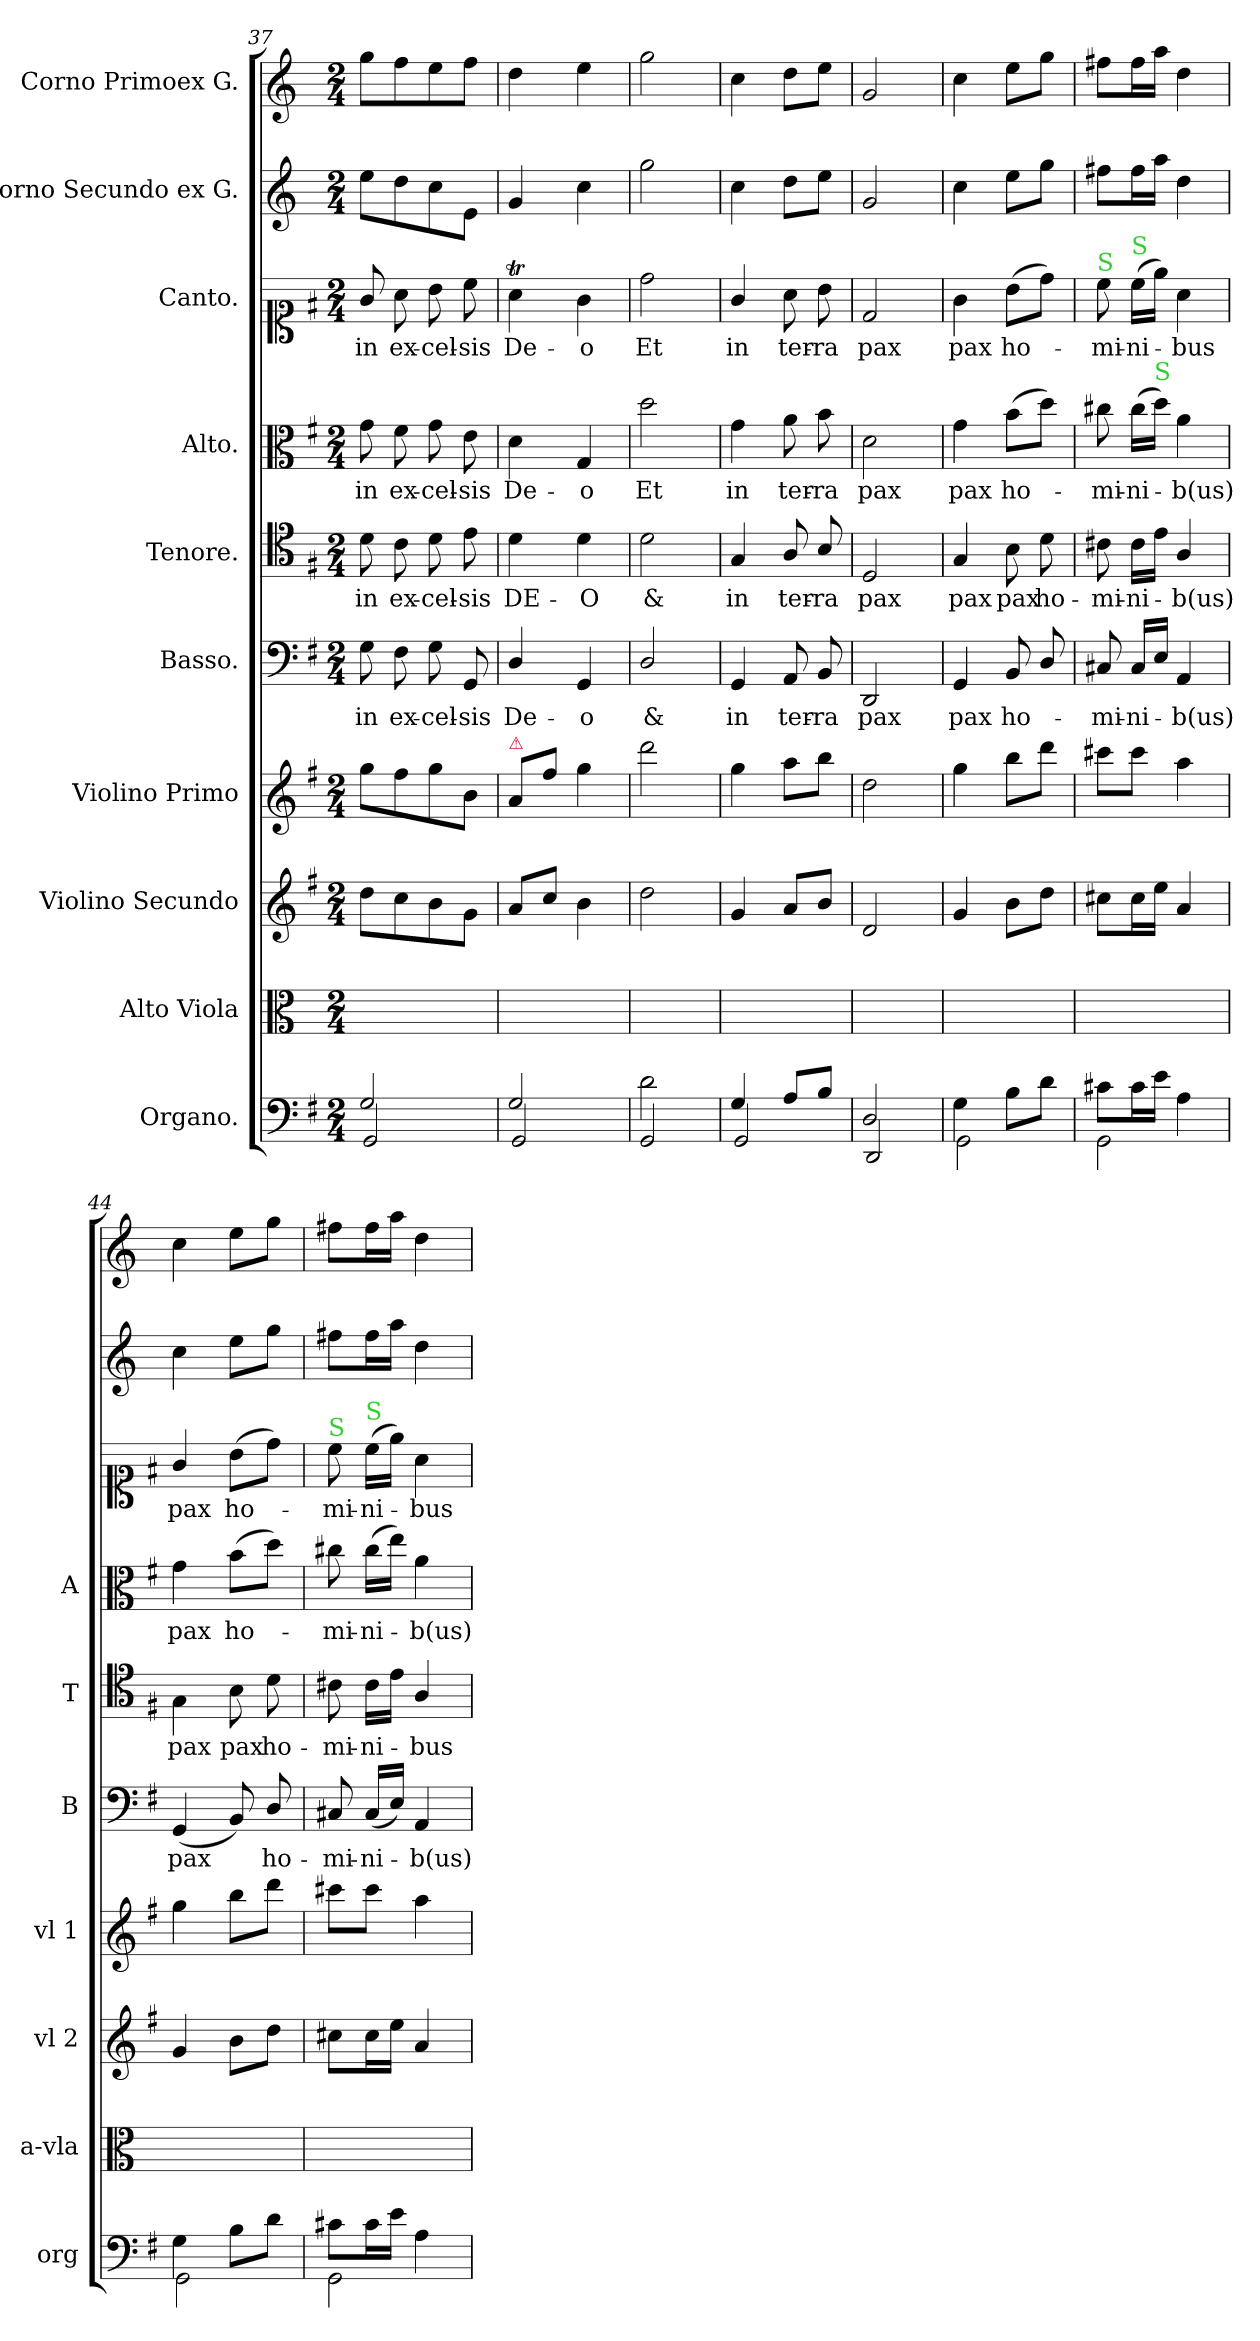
**kern	**kern	**kern	**kern	**kern	**text	**kern	**text	**kern	**text	**kern	**text	**kern	**kern
*part10	*part9	*part8	*part7	*part6	*part6	*part5	*part5	*part4	*part4	*part3	*part3	*part2	*part1
*staff10	*staff9	*staff8	*staff7	*staff6	*staff6	*staff5	*staff5	*staff4	*staff4	*staff3	*staff3	*staff2	*staff1
*I"Organo.	*I"Alto Viola	*I"Violino Secundo	*I"Violino Primo	*I"Basso.	*	*I"Tenore.	*	*I"Alto.	*	*I"Canto.	*	*I"Corno Secundo ex G.	*I"Corno Primoex G.
*I'org	*I'a-vla	*I'vl 2	*I'vl 1	*I'B	*	*I'T	*	*I'A	*	*	*	*	*
*clefF4	*clefC3	*clefG2	*clefG2	*clefF4	*	*clefC4	*	*clefC3	*	*clefC1	*	*clefG2	*clefG2
*	*	*	*	*	*	*	*	*	*	*	*	*ITrd3c5	*ITrd3c5
*k[f#]	*k[]	*k[f#]	*k[f#]	*k[f#]	*	*k[f#]	*	*k[f#]	*	*k[f#]	*	*k[f#]	*k[f#]
*M2/4	*M2/4	*M2/4	*M2/4	*M2/4	*	*M2/4	*	*M2/4	*	*M2/4	*	*M2/4	*M2/4
=37	=37	=37	=37	=37	=37	=37	=37	=37	=37	=37	=37	=37	=37
*^	*	*	*	*	*	*	*	*	*	*	*	*	*
2G/	2GG/	2ryy	8dd\L	8gg\L	8G\	in	8d\	in	8g\	in	8g/	in	8b\L	8dd\L
.	.	.	8cc\	8ff#\	8F#\	ex-	8c\	ex-	8f#\	ex-	8a\	ex-	8a\	8cc\
.	.	.	8b\	8gg\	8G\	-cel-	8d\	-cel-	8g\	-cel-	8b\	-cel-	8g\	8b\
.	.	.	8g\J	8b\J	8GG/	-sis	8e\	-sis	8e\	-sis	8cc\	-sis	8B\J	8cc\J
=38	=38	=38	=38	=38	=38	=38	=38	=38	=38	=38	=38	=38	=38	=38
!	!	!	!	!LO:TX:a:color=crimson:t=⚠	!	!	!	!	!	!	!	!	!	!
2G/	2GG/	2ryy	8a/L	8a/L	4D/	De-	4d\	DE-	4d\	De-	4aT\	De-	4d/	4a\
.	.	.	8cc/J	8ff#\J	.	.	.	.	.	.	.	.	.	.
.	.	.	4b\	4gg\	4GG/	-o	4d\	-O	4G/	-o	4g\	-o	4g\	4b\
=39	=39	=39	=39	=39	=39	=39	=39	=39	=39	=39	=39	=39	=39	=39
2d\	2GG/	2ryy	2dd\	2ddd\	2D/	&	2d\	&	2dd\	Et	2dd\	Et	2dd\	2dd\
=40	=40	=40	=40	=40	=40	=40	=40	=40	=40	=40	=40	=40	=40	=40
4G/	2GG/	2ryy	4g/	4gg\	4GG/	in	4G/	in	4g\	in	4g/	in	4g\	4g\
8A/L	.	.	8a/L	8aa\L	8AA/	ter-	8A/	ter-	8a\	ter-	8a\	ter-	8a\L	8a\L
8B/J	.	.	8b/J	8bb\J	8BB/	-ra	8B/	-ra	8b\	-ra	8b\	-ra	8b\J	8b\J
=41	=41	=41	=41	=41	=41	=41	=41	=41	=41	=41	=41	=41	=41	=41
2D/	2DD/	2ryy	2d/	2dd\	2DD/	pax	2D/	pax	2d\	pax	2d/	pax	2d/	2d/
=42	=42	=42	=42	=42	=42	=42	=42	=42	=42	=42	=42	=42	=42	=42
!	!	!	!	!	!	!	!	!LO:LY:i	!	!	!	!	!	!
4G\	2GG\	2ryy	4g/	4gg\	4GG/	pax	4G/	pax	4g\	pax	4g\	pax	4g\	4g\
!	!	!	!	!	!	!	!	!LO:LY:i	!	!	!	!	!	!
8B\L	.	.	8b\L	8bb\L	8BB/	ho-	8B\	pax	(8b\L	ho-	(8b\L	ho-	8b\L	8b\L
8d\J	.	.	8dd\J	8ddd\J	8D/	.	8d\	ho-	8dd\J)	.	8dd\J)	.	8dd\J	8dd\J
=43	=43	=43	=43	=43	=43	=43	=43	=43	=43	=43	=43	=43	=43	=43
!	!	!	!	!	!	!	!	!	!	!	!LO:TX:a:color=limegreen:t=S	!	!	!
8c#X\L	2GG\	2ryy	8cc#X\L	8ccc#X\L	8C#X/	-mi-	8c#X\	-mi-	8cc#X\	-mi-	8cc\	-mi-	8cc#X\L	8cc#X\L
!	!	!	!	!	!	!	!	!	!	!	!LO:TX:a:color=limegreen:t=S	!	!	!
16c#\L	.	.	16cc#\L	8ccc#\J	16C#/LL	-ni-	16c#\LL	-ni-	(16cc#\LL	-ni-	(16cc\LL	-ni-	16cc#\L	16cc#\L
!	!	!	!	!	!	!	!	!	!LO:TX:a:color=limegreen:t=S	!	!	!	!	!
16e\JJ	.	.	16ee\JJ	.	16E/JJ	.	16e\JJ	.	16dd\JJ)	.	16ee\JJ)	.	16ee\JJ	16ee\JJ
4A\	.	.	4a/	4aa\	4AA/	-b(us)	4A/	-b(us)	4a\	b(us)	4a\	-bus	4a\	4a\
=44	=44	=44	=44	=44	=44	=44	=44	=44	=44	=44	=44	=44	=44	=44
4G\	2GG\	2ryy	4g/	4gg\	(4GG/	pax	4G\	pax	4g\	pax	4g/	pax	4g\	4g\
!	!	!	!	!	!	!	!	!LO:LY:i	!	!	!	!	!	!
8B\L	.	.	8b\L	8bb\L	8BB/)	.	8B\	pax	(8b\L	ho-	(8b\L	ho-	8b\L	8b\L
8d\J	.	.	8dd\J	8ddd\J	8D/	ho-	8d\	ho-	8dd\J)	.	8dd\J)	.	8dd\J	8dd\J
=45	=45	=45	=45	=45	=45	=45	=45	=45	=45	=45	=45	=45	=45	=45
!	!	!	!	!	!	!	!	!	!	!	!LO:TX:a:color=limegreen:t=S	!	!	!
8c#X\L	2GG\	2ryy	8cc#X\L	8ccc#X\L	8C#X/	-mi-	8c#X\	-mi-	8cc#X\	-mi-	8cc\	-mi-	8cc#X\L	8cc#X\L
!	!	!	!	!	!	!	!	!	!	!	!LO:TX:a:color=limegreen:t=S	!	!	!
16c#\L	.	.	16cc#\L	8ccc#\J	(16C#/LL	-ni-	16c#\LL	-ni-	(16cc#\LL	-ni-	(16cc\LL	-ni-	16cc#\L	16cc#\L
16e\JJ	.	.	16ee\JJ	.	16E/JJ)	.	16e\JJ	.	16ee\JJ)	.	16ee\JJ)	.	16ee\JJ	16ee\JJ
4A\	.	.	4a/	4aa\	4AA/	-b(us)	4A/	-bus	4a\	-b(us)	4a\	-bus	4a\	4a\
*v	*v	*	*	*	*	*	*	*	*	*	*	*	*	*
=	=	=	=	=	=	=	=	=	=	=	=	=	=
*-	*-	*-	*-	*-	*-	*-	*-	*-	*-	*-	*-	*-	*-
